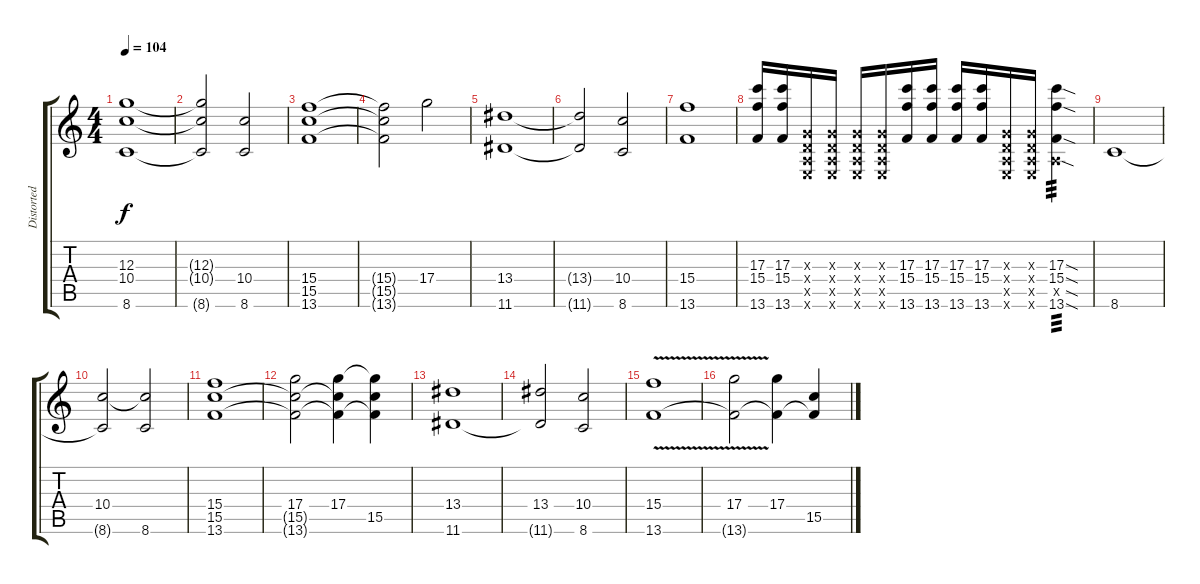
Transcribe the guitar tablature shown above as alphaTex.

\track ("Distorted Guitar" "Distorted ") {instrument overdrivenguitar}
\staff {score tabs}
\tuning (E4 B3 G3 D3 A2 E2) {hide}
\ts (4 4)
\tempo 104
\clef g2
\ks c
(12.3 10.4 8.6).1{dy f volume 9} |
(12.3{t} 10.4{t} 8.6{t}).2 (10.4 8.6).2 |
(15.4 15.5 13.6).1 |
(15.4{t} 15.5{t} 13.6{t}).2 17.4.2 |
(13.4 11.6).1 |
(13.4{t} 11.6{t}).2 (10.4 8.6).2 |
(15.4 13.6).1 |
(17.3 15.4 13.6).16 (17.3 15.4 13.6).16 (0.3{x} 0.4{x} 0.5{x} 0.6{x}).16 (0.3{x} 0.4{x} 0.5{x} 0.6{x}).16 (0.3{x} 0.4{x} 0.5{x} 0.6{x}).16 (0.3{x} 0.4{x} 0.5{x} 0.6{x}).16 (17.3 15.4 13.6).16 (17.3 15.4 13.6).16 (17.3 15.4 13.6).16 (17.3 15.4 13.6).16 (0.3{x} 0.4{x} 0.5{x} 0.6{x}).16 (0.3{x} 0.4{x} 0.5{x} 0.6{x}).16 (17.3{sod} 15.4{sod} 0.5{sod x} 13.6{sod}).4{tp 3} |
8.6.1{volume 9} |
(10.4 8.6{t}).2 (10.4{t} 8.6).2 |
(15.4 15.5 13.6).1 |
(17.4 15.5{t} 13.6{t}).2 (17.4 15.5{t} 13.6{t}).4 (17.4{t} 15.5 13.6{t}).4 |
(13.4 11.6).1 |
(13.4 11.6{t}).2 (10.4 8.6).2 |
(15.4 13.6{v}).1 |
(17.4 13.6{t}).2 (17.4 13.6{t}).4 (15.5 13.6{t}).4
